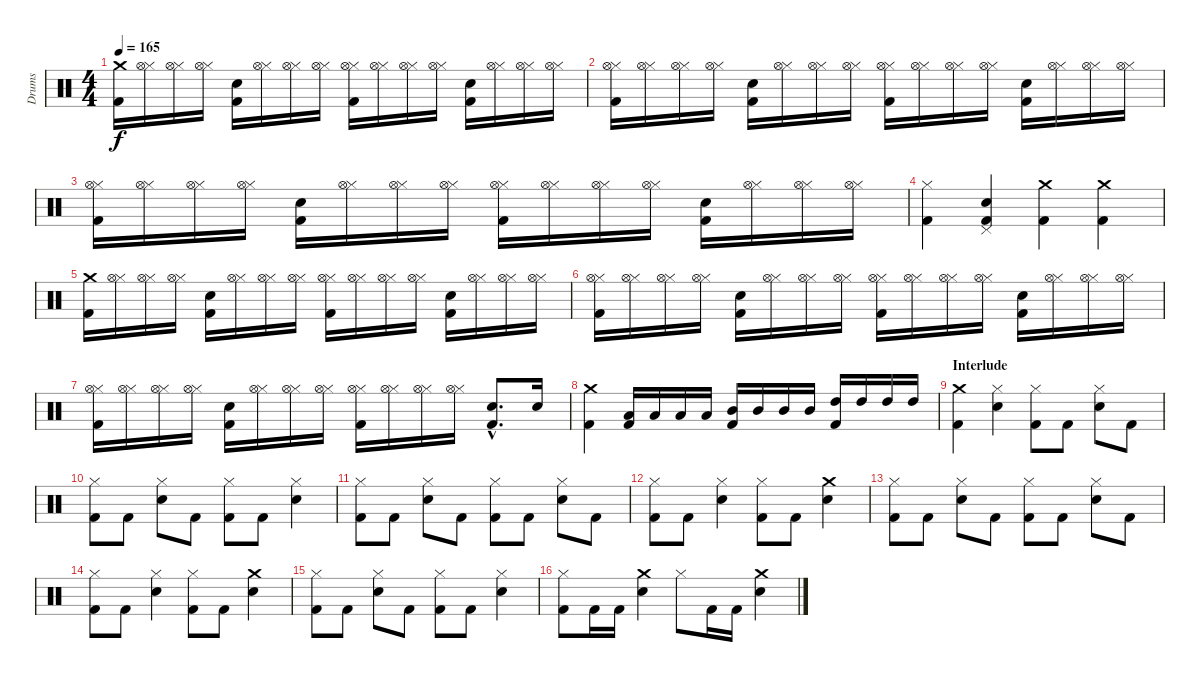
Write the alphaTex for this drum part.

\track ("Drums" "Drums") {instrument percussion}
\staff {score}
\articulation defaults
\ts (4 4)
\tempo 165
\clef neutral
\ks c
("Crash medium (hit)" "Kick (hit) 2").16{dy f} ("Hi-Hat (closed)" "Hi-Hat (open)").16 ("Hi-Hat (closed)" "Hi-Hat (open)").16 ("Hi-Hat (closed)" "Hi-Hat (open)").16 ("Kick (hit) 2" "Snare (hit) 2").16 ("Hi-Hat (closed)" "Hi-Hat (open)").16 ("Hi-Hat (closed)" "Hi-Hat (open)").16 ("Hi-Hat (closed)" "Hi-Hat (open)").16 ("Kick (hit) 2" "Hi-Hat (closed)" "Hi-Hat (open)").16 ("Hi-Hat (closed)" "Hi-Hat (open)").16 ("Hi-Hat (closed)" "Hi-Hat (open)").16 ("Hi-Hat (closed)" "Hi-Hat (open)").16 ("Kick (hit) 2" "Snare (hit) 2").16 ("Hi-Hat (closed)" "Hi-Hat (open)").16 ("Hi-Hat (closed)" "Hi-Hat (open)").16 ("Hi-Hat (closed)" "Hi-Hat (open)").16 |
("Kick (hit) 2" "Hi-Hat (closed)" "Hi-Hat (open)").16 ("Hi-Hat (closed)" "Hi-Hat (open)").16 ("Hi-Hat (closed)" "Hi-Hat (open)").16 ("Hi-Hat (closed)" "Hi-Hat (open)").16 ("Kick (hit) 2" "Snare (hit) 2").16 ("Hi-Hat (closed)" "Hi-Hat (open)").16 ("Hi-Hat (closed)" "Hi-Hat (open)").16 ("Hi-Hat (closed)" "Hi-Hat (open)").16 ("Kick (hit) 2" "Hi-Hat (closed)" "Hi-Hat (open)").16 ("Hi-Hat (closed)" "Hi-Hat (open)").16 ("Hi-Hat (closed)" "Hi-Hat (open)").16 ("Hi-Hat (closed)" "Hi-Hat (open)").16 ("Kick (hit) 2" "Snare (hit) 2").16 ("Hi-Hat (closed)" "Hi-Hat (open)").16 ("Hi-Hat (closed)" "Hi-Hat (open)").16 ("Hi-Hat (closed)" "Hi-Hat (open)").16 |
("Kick (hit) 2" "Hi-Hat (closed)" "Hi-Hat (open)").16 ("Hi-Hat (closed)" "Hi-Hat (open)").16 ("Hi-Hat (closed)" "Hi-Hat (open)").16 ("Hi-Hat (closed)" "Hi-Hat (open)").16 ("Kick (hit) 2" "Snare (hit) 2").16 ("Hi-Hat (closed)" "Hi-Hat (open)").16 ("Hi-Hat (closed)" "Hi-Hat (open)").16 ("Hi-Hat (closed)" "Hi-Hat (open)").16 ("Kick (hit) 2" "Hi-Hat (closed)" "Hi-Hat (open)").16 ("Hi-Hat (closed)" "Hi-Hat (open)").16 ("Hi-Hat (closed)" "Hi-Hat (open)").16 ("Hi-Hat (closed)" "Hi-Hat (open)").16 ("Kick (hit) 2" "Snare (hit) 2").16 ("Hi-Hat (closed)" "Hi-Hat (open)").16 ("Hi-Hat (closed)" "Hi-Hat (open)").16 ("Hi-Hat (closed)" "Hi-Hat (open)").16 |
("Hi-Hat (closed)" "Kick (hit) 2").4 ("Snare (hit) 2" "Kick (hit) 2" "Pedal Hi-Hat (hit)").4 ("Crash medium (hit)" "Kick (hit) 2").4 ("Crash medium (hit)" "Kick (hit) 2").4 |
("Crash medium (hit)" "Kick (hit) 2").16 ("Hi-Hat (closed)" "Hi-Hat (open)").16 ("Hi-Hat (closed)" "Hi-Hat (open)").16 ("Hi-Hat (closed)" "Hi-Hat (open)").16 ("Kick (hit) 2" "Snare (hit) 2").16 ("Hi-Hat (closed)" "Hi-Hat (open)").16 ("Hi-Hat (closed)" "Hi-Hat (open)").16 ("Hi-Hat (closed)" "Hi-Hat (open)").16 ("Kick (hit) 2" "Hi-Hat (closed)" "Hi-Hat (open)").16 ("Hi-Hat (closed)" "Hi-Hat (open)").16 ("Hi-Hat (closed)" "Hi-Hat (open)").16 ("Hi-Hat (closed)" "Hi-Hat (open)").16 ("Kick (hit) 2" "Snare (hit) 2").16 ("Hi-Hat (closed)" "Hi-Hat (open)").16 ("Hi-Hat (closed)" "Hi-Hat (open)").16 ("Hi-Hat (closed)" "Hi-Hat (open)").16 |
("Kick (hit) 2" "Hi-Hat (closed)" "Hi-Hat (open)").16 ("Hi-Hat (closed)" "Hi-Hat (open)").16 ("Hi-Hat (closed)" "Hi-Hat (open)").16 ("Hi-Hat (closed)" "Hi-Hat (open)").16 ("Kick (hit) 2" "Snare (hit) 2").16 ("Hi-Hat (closed)" "Hi-Hat (open)").16 ("Hi-Hat (closed)" "Hi-Hat (open)").16 ("Hi-Hat (closed)" "Hi-Hat (open)").16 ("Kick (hit) 2" "Hi-Hat (closed)" "Hi-Hat (open)").16 ("Hi-Hat (closed)" "Hi-Hat (open)").16 ("Hi-Hat (closed)" "Hi-Hat (open)").16 ("Hi-Hat (closed)" "Hi-Hat (open)").16 ("Kick (hit) 2" "Snare (hit) 2").16 ("Hi-Hat (closed)" "Hi-Hat (open)").16 ("Hi-Hat (closed)" "Hi-Hat (open)").16 ("Hi-Hat (closed)" "Hi-Hat (open)").16 |
("Kick (hit) 2" "Hi-Hat (closed)" "Hi-Hat (open)").16 ("Hi-Hat (closed)" "Hi-Hat (open)").16 ("Hi-Hat (closed)" "Hi-Hat (open)").16 ("Hi-Hat (closed)" "Hi-Hat (open)").16 ("Kick (hit) 2" "Snare (hit) 2").16 ("Hi-Hat (closed)" "Hi-Hat (open)").16 ("Hi-Hat (closed)" "Hi-Hat (open)").16 ("Hi-Hat (closed)" "Hi-Hat (open)").16 ("Kick (hit) 2" "Hi-Hat (closed)" "Hi-Hat (open)").16 ("Hi-Hat (closed)" "Hi-Hat (open)").16 ("Hi-Hat (closed)" "Hi-Hat (open)").16 ("Hi-Hat (closed)" "Hi-Hat (open)").16 ("Kick (hit) 2"{hac} "Snare (hit) 2"{hac}).8{d} "Snare (hit) 2".16 |
("Kick (hit) 2" "Crash medium (hit)").4 ("Low Tom (hit)" "Kick (hit) 2").16 "Low Tom (hit)".16 "Low Tom (hit)".16 "Low Tom (hit)".16 ("Mid Tom (hit)" "Kick (hit) 2").16 "Mid Tom (hit)".16 "Mid Tom (hit)".16 "Mid Tom (hit)".16 ("High Tom (hit)" "Kick (hit) 2").16 "High Tom (hit)".16 "High Tom (hit)".16 "High Tom (hit)".16 |
\section ("" "Interlude")
("Kick (hit) 2" "Crash medium (hit)").4 ("Hi-Hat (closed)" "Snare (hit) 2").4 ("Kick (hit) 2" "Hi-Hat (closed)").8 "Kick (hit) 2".8 ("Snare (hit) 2" "Hi-Hat (closed)").8 "Kick (hit) 2".8 |
("Kick (hit) 2" "Hi-Hat (closed)").8 "Kick (hit) 2".8 ("Snare (hit) 2" "Hi-Hat (closed)").8 "Kick (hit) 2".8 ("Kick (hit) 2" "Hi-Hat (closed)").8 "Kick (hit) 2".8 ("Snare (hit) 2" "Hi-Hat (closed)").4 |
("Kick (hit) 2" "Hi-Hat (closed)").8 "Kick (hit) 2".8 ("Snare (hit) 2" "Hi-Hat (closed)").8 "Kick (hit) 2".8 ("Kick (hit) 2" "Hi-Hat (closed)").8 "Kick (hit) 2".8 ("Snare (hit) 2" "Hi-Hat (closed)").8 "Kick (hit) 2".8 |
("Hi-Hat (closed)" "Kick (hit) 2").8 "Kick (hit) 2".8 ("Snare (hit) 2" "Hi-Hat (closed)").4 ("Hi-Hat (closed)" "Kick (hit) 2").8 "Kick (hit) 2".8 ("Crash medium (hit)" "Snare (hit) 2").4 |
("Hi-Hat (closed)" "Kick (hit) 2").8 "Kick (hit) 2".8 ("Snare (hit) 2" "Hi-Hat (closed)").8 "Kick (hit) 2".8 ("Hi-Hat (closed)" "Kick (hit) 2").8 "Kick (hit) 2".8 ("Snare (hit) 2" "Hi-Hat (closed)").8 "Kick (hit) 2".8 |
("Hi-Hat (closed)" "Kick (hit) 2").8 "Kick (hit) 2".8 ("Snare (hit) 2" "Hi-Hat (closed)").4 ("Hi-Hat (closed)" "Kick (hit) 2").8 "Kick (hit) 2".8 ("Crash medium (hit)" "Snare (hit) 2").4 |
("Hi-Hat (closed)" "Kick (hit) 2").8 "Kick (hit) 2".8 ("Snare (hit) 2" "Hi-Hat (closed)").8 "Kick (hit) 2".8 ("Hi-Hat (closed)" "Kick (hit) 2").8 "Kick (hit) 2".8 ("Snare (hit) 2" "Hi-Hat (closed)").4 |
("Kick (hit) 2" "Hi-Hat (closed)").8 "Kick (hit) 2".16 "Kick (hit) 2".16 ("Crash medium (hit)" "Snare (hit) 2").4 "Hi-Hat (closed)".8 "Kick (hit) 2".16 "Kick (hit) 2".16 ("Crash medium (hit)" "Snare (hit) 2").4
